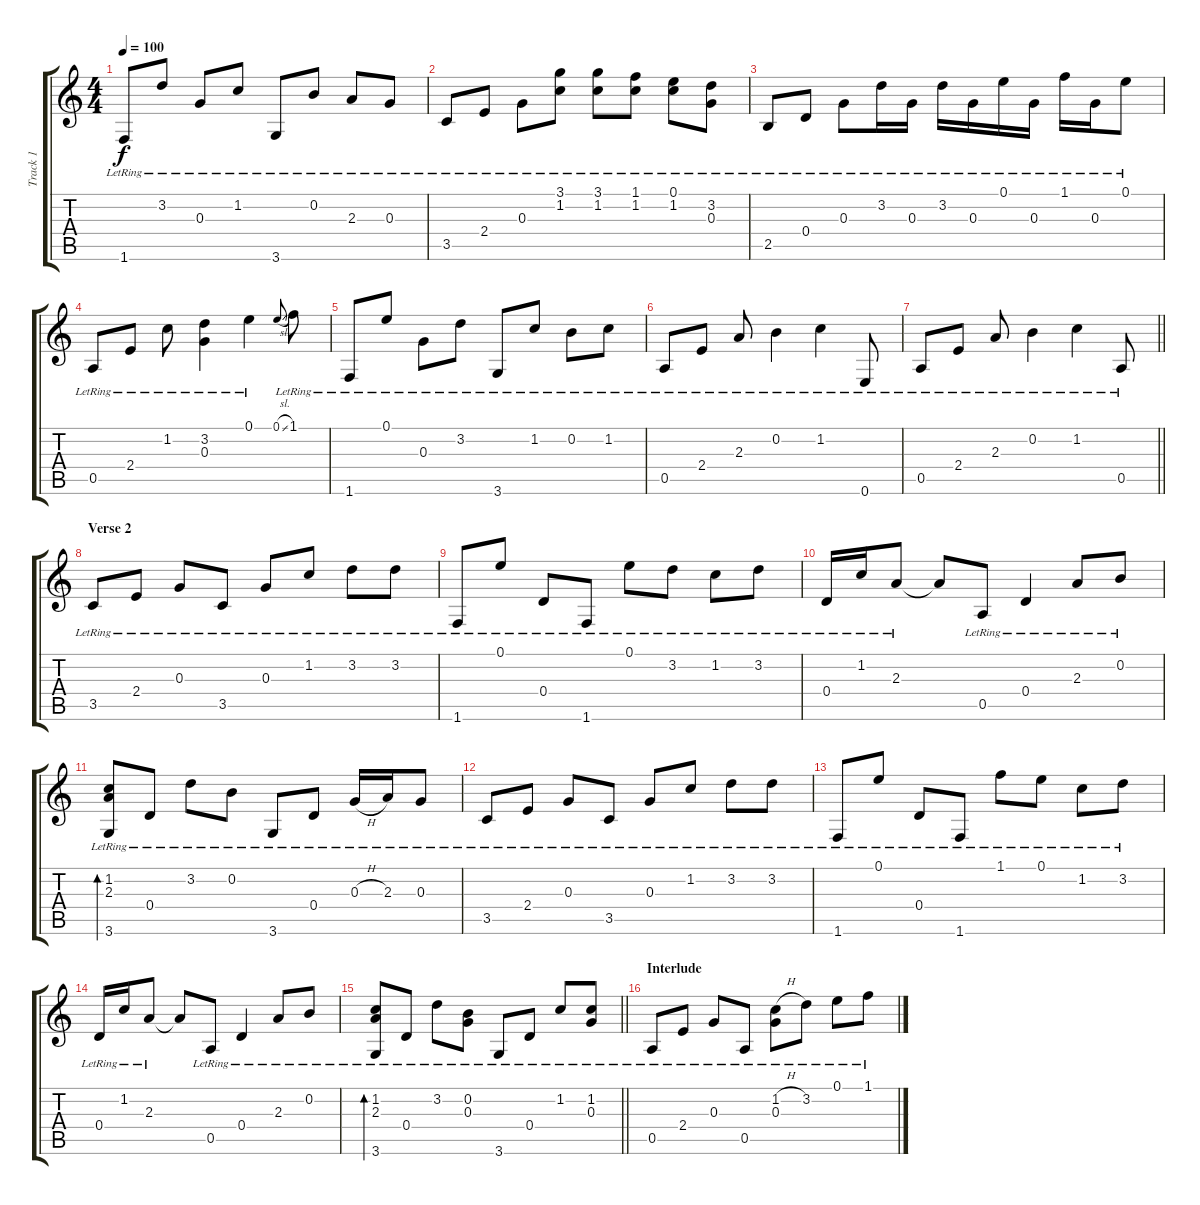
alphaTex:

\track ("Track 1" "Track 1") {instrument acousticguitarsteel}
\staff {score tabs}
\tuning (E4 B3 G3 D3 A2 E2) {hide}
\ts (4 4)
\tempo 100
\clef g2
\ks c
1.6{lr}.8{dy f} 3.2{lr}.8 0.3{lr}.8 1.2{lr}.8 3.6{lr}.8 0.2{lr}.8 2.3{lr}.8 0.3{lr}.8 |
3.5{lr}.8 2.4{lr}.8 0.3{lr}.8 (3.1{lr} 1.2{lr}).8 (3.1{lr} 1.2{lr}).8 (1.1{lr} 1.2{lr}).8 (0.1{lr} 1.2{lr}).8 (3.2{lr} 0.3{lr}).8 |
2.5{lr}.8 0.4{lr}.8 0.3{lr}.8 3.2{lr}.16 0.3{lr}.16 3.2{lr}.16 0.3{lr}.16 0.1{lr}.16 0.3{lr}.16 1.1{lr}.16 0.3{lr}.16 0.1{lr}.8 |
0.5{lr}.8 2.4{lr}.8 1.2{lr}.8 (3.2{lr} 0.3{lr}).4 0.1{lr}.4 0.1{sl}.8{gr onbeat} 1.1{lr}.8 |
1.6{lr}.8 0.1{lr}.8 0.3{lr}.8 3.2{lr}.8 3.6{lr}.8 1.2{lr}.8 0.2{lr}.8 1.2{lr}.8 |
0.5{lr}.8 2.4{lr}.8 2.3{lr}.8 0.2{lr}.4 1.2{lr}.4 0.6{lr}.8 |
\barLineRight lightlight
0.5{lr}.8 2.4{lr}.8 2.3{lr}.8 0.2{lr}.4 1.2{lr}.4 0.5{lr}.8 |
\section ("" "Verse 2")
3.5{lr}.8 2.4{lr}.8 0.3{lr}.8 3.5{lr}.8 0.3{lr}.8 1.2{lr}.8 3.2{lr}.8 3.2{lr}.8 |
1.6{lr}.8 0.1{lr}.8 0.4{lr}.8 1.6{lr}.8 0.1{lr}.8 3.2{lr}.8 1.2{lr}.8 3.2{lr}.8 |
0.4{lr}.16 1.2{lr}.16 2.3{lr}.8 2.3{t}.8 0.5{lr}.8 0.4{lr}.4 2.3{lr}.8 0.2{lr}.8 |
(1.2{lr} 2.3{lr} 3.6{lr}).8{bd 480} 0.4{lr}.8 3.2{lr}.8 0.2{lr}.8 3.6{lr}.8 0.4{lr}.8 0.3{h lr}.16 2.3{lr}.16 0.3{lr}.8 |
3.5{lr}.8 2.4{lr}.8 0.3{lr}.8 3.5{lr}.8 0.3{lr}.8 1.2{lr}.8 3.2{lr}.8 3.2{lr}.8 |
1.6{lr}.8 0.1{lr}.8 0.4{lr}.8 1.6{lr}.8 1.1{lr}.8 0.1{lr}.8 1.2{lr}.8 3.2{lr}.8 |
0.4{lr}.16 1.2{lr}.16 2.3{lr}.8 2.3{t}.8 0.5{lr}.8 0.4{lr}.4 2.3{lr}.8 0.2{lr}.8 |
\barLineRight lightlight
(1.2{lr} 2.3{lr} 3.6{lr}).8{bd 480} 0.4{lr}.8 3.2{lr}.8 (0.2{lr} 0.3{lr}).8 3.6{lr}.8 0.4{lr}.8 1.2{lr}.8 (1.2{lr} 0.3{lr}).8 |
\section ("" "Interlude")
0.5{lr}.8 2.4{lr}.8 0.3{lr}.8 0.5{lr}.8 (1.2{h lr} 0.3{lr}).8 3.2{lr}.8 0.1{lr}.8 1.1{lr}.8
